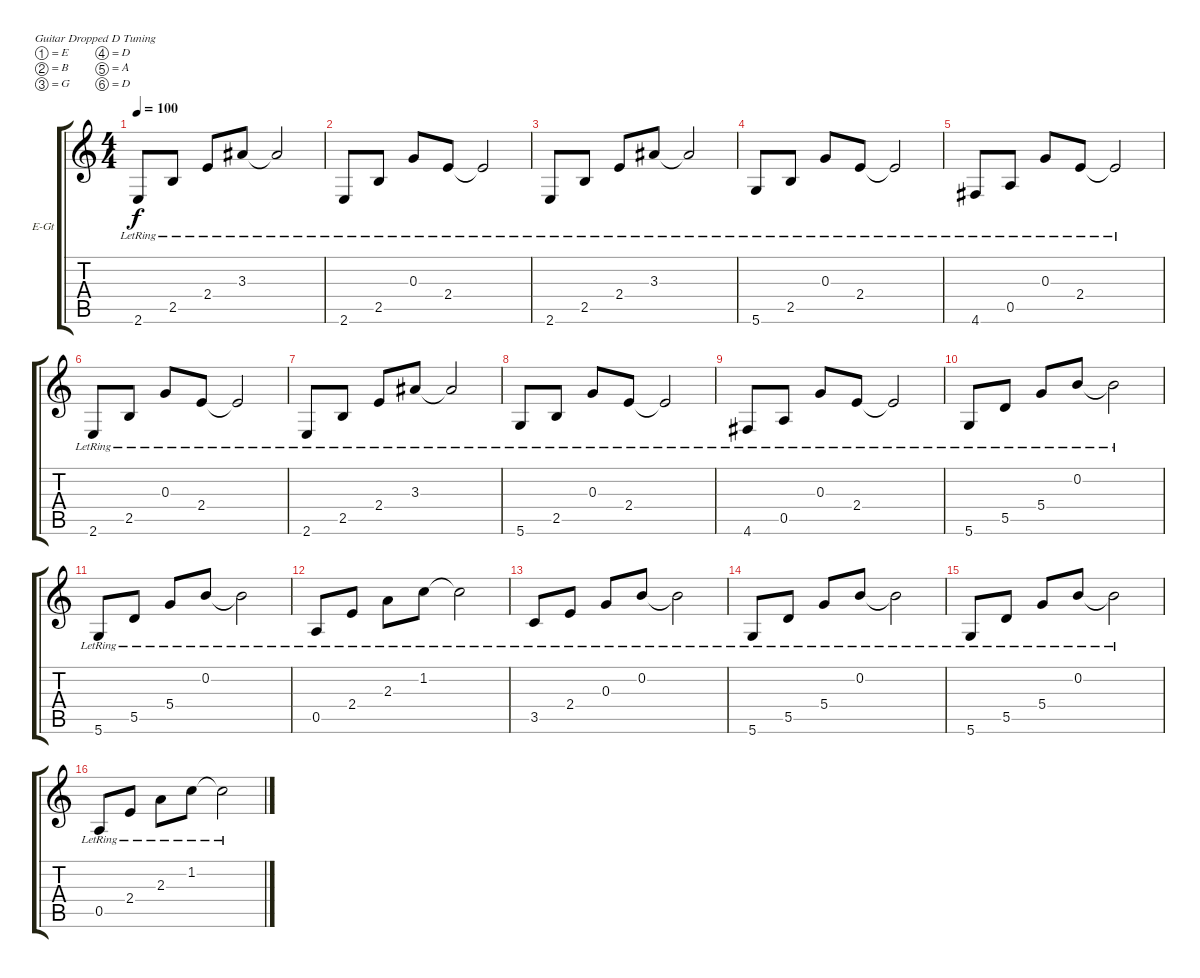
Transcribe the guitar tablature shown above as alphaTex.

\bracketExtendMode groupsimilarinstruments
\firstSystemTrackNameOrientation horizontal
\otherSystemsTrackNameOrientation horizontal
\track ("Clean-guitar (Paul)" "E-Gt") {instrument electricguitarclean}
\staff {score tabs}
\tuning (E4 B3 G3 D3 A2 D2)
\ts (4 4)
\tempo 100
\clef g2
\ks c
2.6{lr}.8{dy f} 2.5{lr}.8 2.4{lr}.8 3.3{lr}.8 3.3{lr t}.2 |
2.6{lr}.8 2.5{lr}.8 0.3{lr}.8 2.4{lr}.8 2.4{lr t}.2 |
2.6{lr}.8 2.5{lr}.8 2.4{lr}.8 3.3{lr}.8 3.3{lr t}.2 |
5.6{lr}.8 2.5{lr}.8 0.3{lr}.8 2.4{lr}.8 2.4{lr t}.2 |
4.6{lr}.8 0.5{lr}.8 0.3{lr}.8 2.4{lr}.8 2.4{lr t}.2 |
2.6{lr}.8 2.5{lr}.8 0.3{lr}.8 2.4{lr}.8 2.4{lr t}.2 |
2.6{lr}.8 2.5{lr}.8 2.4{lr}.8 3.3{lr}.8 3.3{lr t}.2 |
5.6{lr}.8 2.5{lr}.8 0.3{lr}.8 2.4{lr}.8 2.4{lr t}.2 |
4.6{lr}.8 0.5{lr}.8 0.3{lr}.8 2.4{lr}.8 2.4{lr t}.2 |
5.6{lr}.8 5.5{lr}.8 5.4{lr}.8 0.2{lr}.8 0.2{lr t}.2 |
5.6{lr}.8 5.5{lr}.8 5.4{lr}.8 0.2{lr}.8 0.2{lr t}.2 |
0.5{lr}.8 2.4{lr}.8 2.3{lr}.8 1.2{lr}.8 1.2{lr t}.2 |
3.5{lr}.8 2.4{lr}.8 0.3{lr}.8 0.2{lr}.8 0.2{lr t}.2 |
5.6{lr}.8 5.5{lr}.8 5.4{lr}.8 0.2{lr}.8 0.2{lr t}.2 |
5.6{lr}.8 5.5{lr}.8 5.4{lr}.8 0.2{lr}.8 0.2{lr t}.2 |
0.5{lr}.8 2.4{lr}.8 2.3{lr}.8 1.2{lr}.8 1.2{lr t}.2
